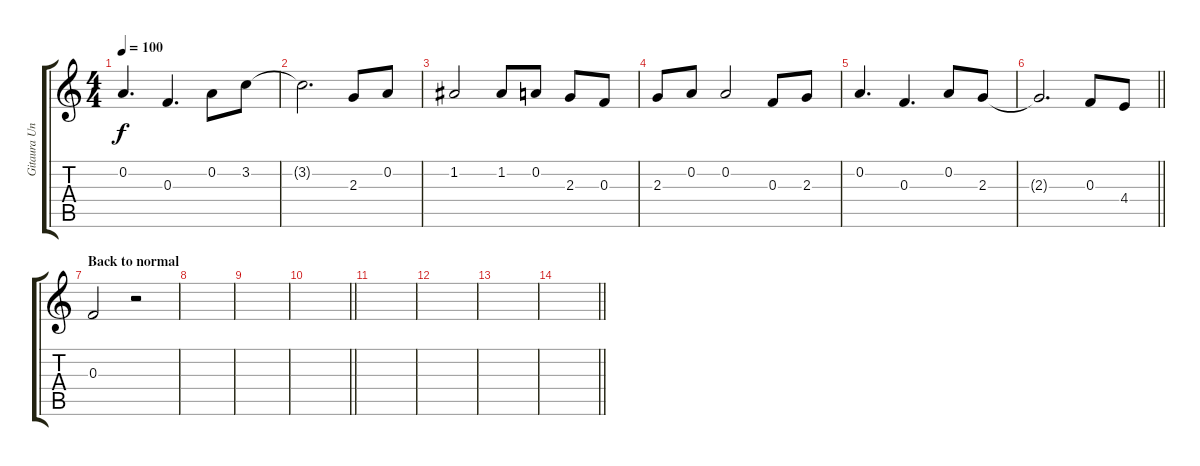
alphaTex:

\track ("Gitaura Uno" "Gitaura Un") {instrument overdrivenguitar}
\staff {score tabs}
\tuning (D4 A3 F3 C3 G2 D2) {hide}
\ts (4 4)
\tempo 100
\clef g2
\ks c
0.2.4{d dy f} 0.3.4{d} 0.2.8 3.2.8 |
3.2{t}.2{d} 2.3.8 0.2.8 |
1.2.2 1.2.8 0.2.8 2.3.8 0.3.8 |
2.3.8 0.2.8 0.2.2 0.3.8 2.3.8 |
0.2.4{d} 0.3.4{d} 0.2.8 2.3.8 |
\barLineRight lightlight
2.3{t}.2{d} 0.3.8 4.4.8 |
\section ("" "Back to normal")
0.3.2 r.2 |
|
|
\barLineRight lightlight
|
|
|
|
\barLineRight lightlight
